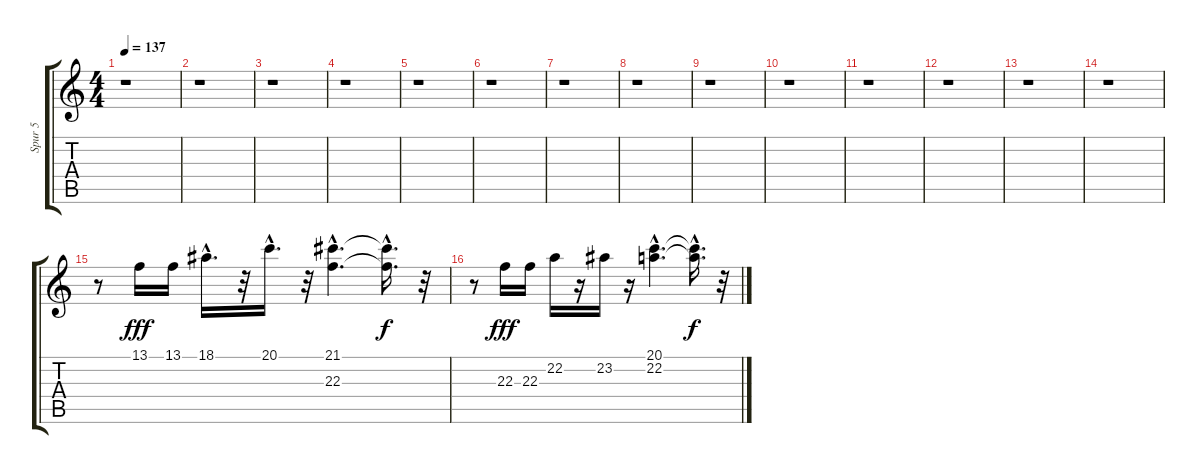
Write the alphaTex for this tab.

\track ("Spur 5" "Spur 5") {instrument trumpet}
\staff {score tabs}
\tuning (E4 B3 G3 D3 A2 E2) {hide}
\ts (4 4)
\tempo 137
\clef g2
\ks c
r.1{dy fff} |
r.1 |
r.1 |
r.1 |
r.1 |
r.1 |
r.1 |
r.1 |
r.1 |
r.1 |
r.1 |
r.1 |
r.1 |
r.1 |
r.8 13.1.16 13.1.16 18.1{hac}.16{d} r.32 20.1{hac}.16{d} r.32 (21.1{hac} 22.3{hac}).4{d} (21.1{hac t} 22.3{hac t}).16{d dy f} r.32 |
r.8 22.3.16{dy fff} 22.3.16 22.2.16 r.16 23.2.16 r.16 (20.1{hac} 22.2{hac}).4{d} (20.1{hac t} 22.2{hac t}).16{d dy f} r.32
